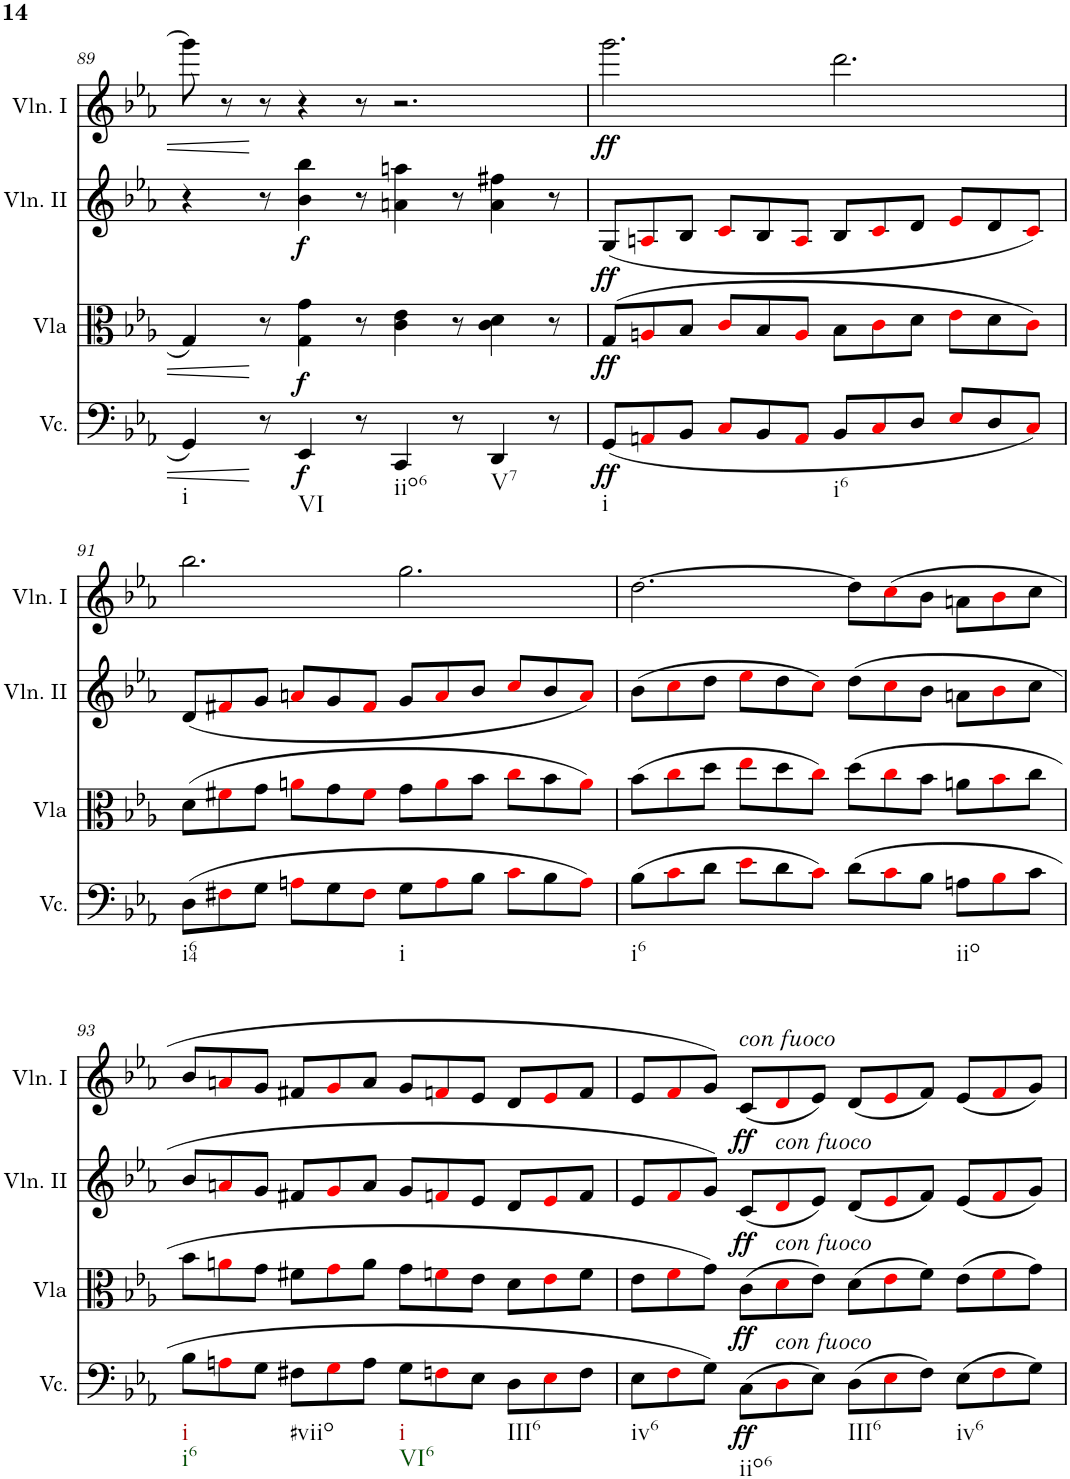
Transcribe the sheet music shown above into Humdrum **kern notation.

**kern	**dynam	**kern	**dynam	**kern	**dynam	**kern	**dynam
*part4	*part4	*part3	*part3	*part2	*part2	*part1	*part1
*staff4	*staff4	*staff3	*staff3	*staff2	*staff2	*staff1	*staff1
*I"Violoncello	*	*I"Viola	*	*I"Violino II	*	*I"Violino I	*
*I'Vc.	*	*I'Vla	*	*I'Vln. II	*	*I'Vln. I	*
!!LO:PB:g=z
*clefF4	*	*clefC3	*	*clefG2	*	*clefG2	*
*k[b-e-a-]	*	*k[b-e-a-]	*	*k[b-e-a-]	*	*k[b-e-a-]	*
*M12/8	*	*M12/8	*	*M12/8	*	*M12/8	*
=89	=89	=89	=89	=89	=89	=89	=89
!LO:TX:b:t=i	!	!	!	!	!	!	!
4GG/	.	4G/	.	4r	.	8ggg\]	.
.	.	.	.	.	.	8r	.
8r	.	8r	.	8r	.	8r	.
!LO:TX:b:t=VI	!	!	!	!	!	!	!
!	!LO:DY:b	!	!LO:DY:b	!	!LO:DY:b	!	!
4EE-/	f	4G\ 4g\	f	4b-\ 4bb-\	f	4r	.
8r	.	8r	.	8r	.	8r	.
!LO:TX:b:t=iio6	!	!	!	!	!	!	!
4CC/	.	4c\ 4e-\	.	4an\ 4aan\	.	2.r	.
8r	.	8r	.	8r	.	.	.
!LO:TX:b:t=V7	!	!	!	!	!	!	!
4DD/	.	4c\ 4d\	.	4a\ 4ff#X\	.	.	.
8r	.	8r	.	8r	.	.	.
=90	=90	=90	=90	=90	=90	=90	=90
!LO:TX:b:t=i	!	!	!	!	!	!	!
!	!LO:DY:b	!	!LO:DY:b	!	!LO:DY:b	!	!LO:DY:b
(<8GG/L	ff	(>8G/L	ff	(<8G/L	ff	2.ggg\	ff
8AAni/	.	8Ani/	.	8Ani/	.	.	.
8BB-/J	.	8B-/J	.	8B-/J	.	.	.
8Ci/L	.	8ci/L	.	8ci/L	.	.	.
8BB-/	.	8B-/	.	8B-/	.	.	.
8AAi/J	.	8Ai/J	.	8Ai/J	.	.	.
!LO:TX:b:t=i6	!	!	!	!	!	!	!
8BB-/L	.	8B-\L	.	8B-/L	.	2.ddd\	.
8Ci/	.	8ci\	.	8ci/	.	.	.
8D/J	.	8d\J	.	8d/J	.	.	.
8E-i/L	.	8e-i\L	.	8e-i/L	.	.	.
8D/	.	8d\	.	8d/	.	.	.
8Ci/J)	.	8ci\J)	.	8ci/J)	.	.	.
!!LO:LB:g=z
=91	=91	=91	=91	=91	=91	=91	=91
!LO:TX:b:t=i64	!	!	!	!	!	!	!
(>8D\L	.	(>8d\L	.	(<8d/L	.	2.bb-\	.
8F#Xi\	.	8f#Xi\	.	8f#Xi/	.	.	.
8G\J	.	8g\J	.	8g/J	.	.	.
8Ani\L	.	8ani\L	.	8ani/L	.	.	.
8G\	.	8g\	.	8g/	.	.	.
8F#i\J	.	8f#i\J	.	8f#i/J	.	.	.
!LO:TX:b:t=i	!	!	!	!	!	!	!
8G\L	.	8g\L	.	8g/L	.	2.gg\	.
8Ai\	.	8ai\	.	8ai/	.	.	.
8B-\J	.	8b-\J	.	8b-/J	.	.	.
8ci\L	.	8cci\L	.	8cci/L	.	.	.
8B-\	.	8b-\	.	8b-/	.	.	.
8Ai\J)	.	8ai\J)	.	8ai/J)	.	.	.
=92	=92	=92	=92	=92	=92	=92	=92
!LO:TX:b:t=i6	!	!	!	!	!	!	!
(>8B-\L	.	(>8b-\L	.	(>8b-\L	.	[2.dd\	.
8ci\	.	8cci\	.	8cci\	.	.	.
8d\J	.	8dd\J	.	8dd\J	.	.	.
8e-i\L	.	8ee-i\L	.	8ee-i\L	.	.	.
8d\	.	8dd\	.	8dd\	.	.	.
8ci\J)	.	8cci\J)	.	8cci\J)	.	.	.
(>8d\L	.	(>8dd\L	.	(>8dd\L	.	8dd\L]	.
8ci\	.	8cci\	.	8cci\	.	(>8cci\	.
8B-\J	.	8b-\J	.	8b-\J	.	8b-\J	.
!LO:TX:b:t=iio	!	!	!	!	!	!	!
8An\L	.	8an\L	.	8an\L	.	8an\L	.
8B-i\	.	8b-i\	.	8b-i\	.	8b-i\	.
8c\J	.	8cc\J	.	8cc\J	.	8cc\J	.
!!LO:LB:g=z
=93	=93	=93	=93	=93	=93	=93	=93
!LO:TX:b:t=i	!	!	!	!	!	!	!
!LO:TX:b:t=i6	!	!	!	!	!	!	!
8B-\L	.	8b-\L	.	8b-/L	.	8b-/L	.
8Ani\	.	8ani\	.	8ani/	.	8ani/	.
8G\J	.	8g\J	.	8g/J	.	8g/J	.
!LO:TX:b:t=#viio	!	!	!	!	!	!	!
8F#X\L	.	8f#X\L	.	8f#X/L	.	8f#X/L	.
8Gi\	.	8gi\	.	8gi/	.	8gi/	.
8A\J	.	8a\J	.	8a/J	.	8a/J	.
!LO:TX:b:t=i	!	!	!	!	!	!	!
!LO:TX:b:t=VI6	!	!	!	!	!	!	!
8G\L	.	8g\L	.	8g/L	.	8g/L	.
8Fni\	.	8fni\	.	8fni/	.	8fni/	.
8E-\J	.	8e-\J	.	8e-/J	.	8e-/J	.
!LO:TX:b:t=III6	!	!	!	!	!	!	!
8D\L	.	8d\L	.	8d/L	.	8d/L	.
8E-i\	.	8e-i\	.	8e-i/	.	8e-i/	.
8F\J	.	8f\J	.	8f/J	.	8f/J	.
=94	=94	=94	=94	=94	=94	=94	=94
!LO:TX:b:t=iv6	!	!	!	!	!	!	!
8E-\L	.	8e-\L	.	8e-/L	.	8e-/L	.
8Fi\	.	8fi\	.	8fi/	.	8fi/	.
8G\J)	.	8g\J)	.	8g/J)	.	8g/J)	.
!	!	!	!	!	!	!LO:TX:a:i:t=con fuoco	!
!LO:TX:b:t=iio6	!	!	!	!	!	!	!
!	!LO:DY:b	!	!LO:DY:b	!	!LO:DY:b	!	!LO:DY:b
(>8C\L	ff	(>8c\L	ff	(<8c/L	ff	(<8c/L	ff
!	!	!	!	!LO:TX:a:i:t=con fuoco	!	!	!
!	!	!LO:TX:a:i:t=con fuoco	!	!	!	!	!
!LO:TX:a:i:t=con fuoco	!	!	!	!	!	!	!
8Di\	.	8di\	.	8di/	.	8di/	.
8E-\J)	.	8e-\J)	.	8e-/J)	.	8e-/J)	.
!LO:TX:b:t=III6	!	!	!	!	!	!	!
(>8D\L	.	(>8d\L	.	(<8d/L	.	(<8d/L	.
8E-i\	.	8e-i\	.	8e-i/	.	8e-i/	.
8F\J)	.	8f\J)	.	8f/J)	.	8f/J)	.
!LO:TX:b:t=iv6	!	!	!	!	!	!	!
(>8E-\L	.	(>8e-\L	.	(<8e-/L	.	(<8e-/L	.
8Fi\	.	8fi\	.	8fi/	.	8fi/	.
8G\J)	.	8g\J)	.	8g/J)	.	8g/J)	.
=	=	=	=	=	=	=	=
*-	*-	*-	*-	*-	*-	*-	*-
